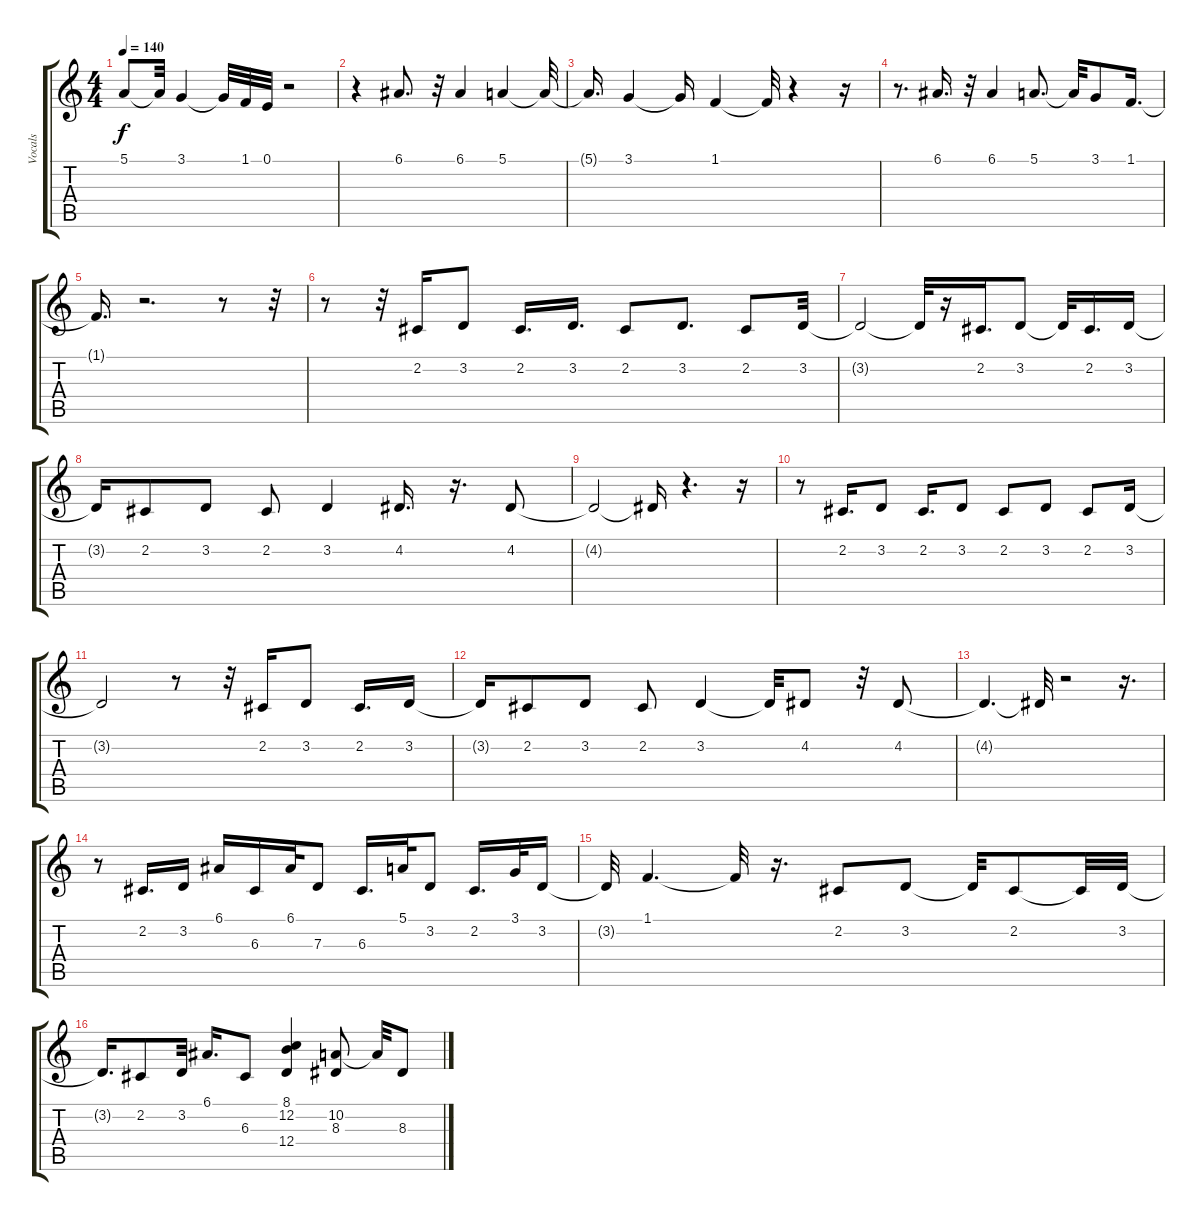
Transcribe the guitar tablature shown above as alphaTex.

\track ("Vocals" "Vocals") {instrument tenorsax}
\staff {score tabs}
\tuning (E4 B3 G3 D3 A2 E2) {hide}
\ts (4 4)
\tempo 140
\clef g2
\ks c
5.1{t}.8{dy f} 5.1{t}.32 3.1.4 3.1{t}.32 1.1.32 0.1.32 r.2 |
r.4 6.1.8{d} r.32 6.1.4 5.1.4 5.1{t}.32 |
5.1{t}.16{d} 3.1.4 3.1{t}.16 1.1.4 1.1{t}.32 r.4 r.16 |
r.8{d} 6.1.16{d} r.32 6.1.4 5.1.8{d} 5.1{t}.32 3.1.8 1.1.16{d} |
1.1{t}.16{d} r.2{d} r.8 r.32 |
r.8 r.32 2.2.16 3.2.8 2.2.16{d} 3.2.16{d} 2.2.8 3.2.8{d} 2.2.8 3.2.32 |
3.2{t}.2 3.2{t}.32 r.16 2.2.16{d} 3.2.8 3.2{t}.32 2.2.16{d} 3.2.16 |
3.2{t}.16 2.2.8 3.2.8 2.2.8 3.2.4 4.2.16{d} r.16{d} 4.2.8 |
4.2{t}.2 4.2{t}.16 r.4{d} r.16 |
r.8 2.2.16{d} 3.2.8 2.2.16{d} 3.2.8 2.2.8 3.2.8 2.2.8 3.2.16 |
3.2{t}.2 r.8 r.32 2.2.16 3.2.8 2.2.16{d} 3.2.16 |
3.2{t}.16 2.2.8 3.2.8 2.2.8 3.2.4 3.2{t}.32 4.2.8 r.32 4.2.8 |
4.2{t}.4{d} 4.2{t}.32 r.2 r.16{d} |
r.8 2.2.16{d} 3.2.16 6.1.16 6.3.16 6.1.32 7.3.8 6.3.16{d} 5.1.32 3.2.8 2.2.16{d} 3.1.32 3.2.16 |
3.2{t}.32 1.1.4{d} 1.1{t}.32 r.16{d} 2.2.8 3.2.8 3.2{t}.32 2.2.8 2.2{t}.32 3.2.32 |
3.2{t}.16{d} 2.2.8 3.2.32 6.1.16{d} 6.3.8 (8.1 12.2 12.4).4 (10.2 8.3).8 10.2{t}.32 8.3.8
